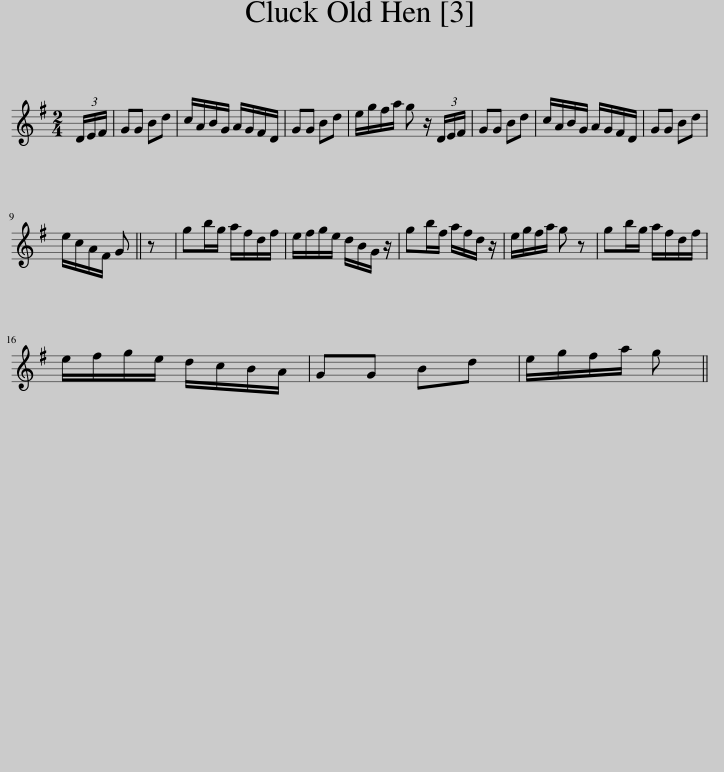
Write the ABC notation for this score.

X:1
L:1/8
M:2/4
I:linebreak $
K:G
V:1 treble
V:1
 (3D/E/F/ | GG Bd | c/A/B/G/ A/G/F/D/ | GG Bd | e/g/f/a/ g z/ (3D/E/F/ | %5
 GG Bd | c/A/B/G/ A/G/F/D/ | GG Bd |$ e/c/A/F/ G || z | %10
 gb/g/ a/f/d/f/ | e/f/g/e/ d/B/G/ z/ | gb/f/ a/f/d/ z/ | e/g/f/a/ g z | gb/g/ a/f/d/f/ |$ %15
 e/f/g/e/ d/c/B/A/ | GG Bd | e/g/f/a/ g || %18
